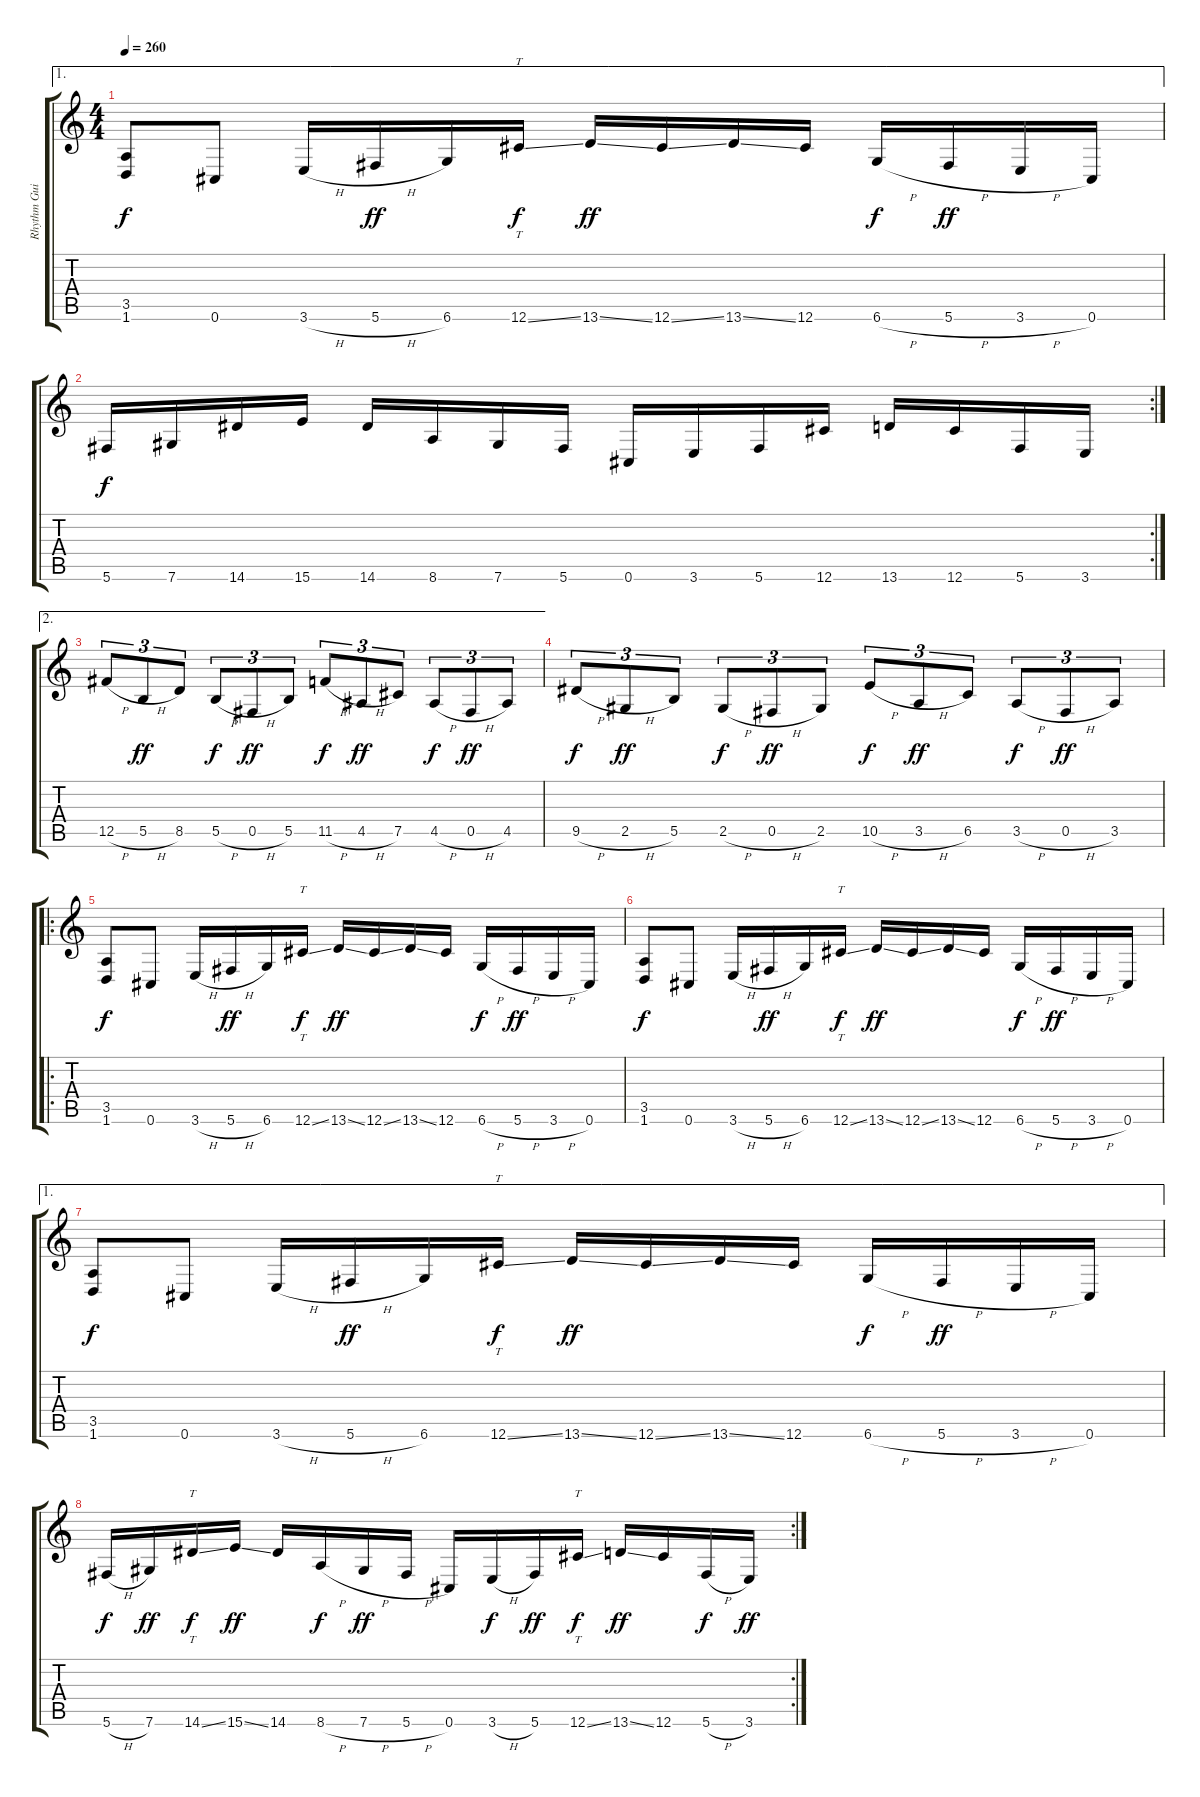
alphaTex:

\track ("Rhythm Guitar" "Rhythm Gui") {instrument overdrivenguitar}
\staff {score tabs}
\tuning (Db4 Ab3 E3 B2 Gb2 Db2) {hide}
\ae 1
\ts (4 4)
\tempo 260
\clef g2
\ks c
(3.5 1.6).8{dy f} 0.6.8 3.6{h}.16 5.6{h}.16{dy ff} 6.6.16 12.6{ss}.16{tt dy f} 13.6{ss}.16{dy ff} 12.6{ss}.16 13.6{ss}.16 12.6.16 6.6{h}.16{dy f} 5.6{h}.16{dy ff} 3.6{h}.16 0.6.16 |
\rc 2
5.6.16{dy f} 7.6.16 14.6.16 15.6.16 14.6.16 8.6.16 7.6.16 5.6.16 0.6.16 3.6.16 5.6.16 12.6.16 13.6.16 12.6.16 5.6.16 3.6.16 |
\ae 2
12.5{h}.8{tu (3 2)} 5.5{h}.8{tu (3 2) dy ff} 8.5.8{tu (3 2)} 5.5{h}.8{tu (3 2) dy f} 0.5{h}.8{tu (3 2) dy ff} 5.5.8{tu (3 2)} 11.5{h}.8{tu (3 2) dy f} 4.5{h}.8{tu (3 2) dy ff} 7.5.8{tu (3 2)} 4.5{h}.8{tu (3 2) dy f} 0.5{h}.8{tu (3 2) dy ff} 4.5.8{tu (3 2)} |
9.5{h}.8{tu (3 2) dy f} 2.5{h}.8{tu (3 2) dy ff} 5.5.8{tu (3 2)} 2.5{h}.8{tu (3 2) dy f} 0.5{h}.8{tu (3 2) dy ff} 2.5.8{tu (3 2)} 10.5{h}.8{tu (3 2) dy f} 3.5{h}.8{tu (3 2) dy ff} 6.5.8{tu (3 2)} 3.5{h}.8{tu (3 2) dy f} 0.5{h}.8{tu (3 2) dy ff} 3.5.8{tu (3 2)} |
\ro
(3.5 1.6).8{dy f} 0.6.8 3.6{h}.16 5.6{h}.16{dy ff} 6.6.16 12.6{ss}.16{tt dy f} 13.6{ss}.16{dy ff} 12.6{ss}.16 13.6{ss}.16 12.6.16 6.6{h}.16{dy f} 5.6{h}.16{dy ff} 3.6{h}.16 0.6.16 |
(3.5 1.6).8{dy f} 0.6.8 3.6{h}.16 5.6{h}.16{dy ff} 6.6.16 12.6{ss}.16{tt dy f} 13.6{ss}.16{dy ff} 12.6{ss}.16 13.6{ss}.16 12.6.16 6.6{h}.16{dy f} 5.6{h}.16{dy ff} 3.6{h}.16 0.6.16 |
\ae 1
(3.5 1.6).8{dy f} 0.6.8 3.6{h}.16 5.6{h}.16{dy ff} 6.6.16 12.6{ss}.16{tt dy f} 13.6{ss}.16{dy ff} 12.6{ss}.16 13.6{ss}.16 12.6.16 6.6{h}.16{dy f} 5.6{h}.16{dy ff} 3.6{h}.16 0.6.16 |
\rc 2
5.6{h}.16{dy f} 7.6.16{dy ff} 14.6{ss}.16{tt dy f} 15.6{ss}.16{dy ff} 14.6.16 8.6{h}.16{dy f} 7.6{h}.16{dy ff} 5.6{h}.16 0.6.16 3.6{h}.16{dy f} 5.6.16{dy ff} 12.6{ss}.16{tt dy f} 13.6{ss}.16{dy ff} 12.6.16 5.6{h}.16{dy f} 3.6.16{dy ff}
